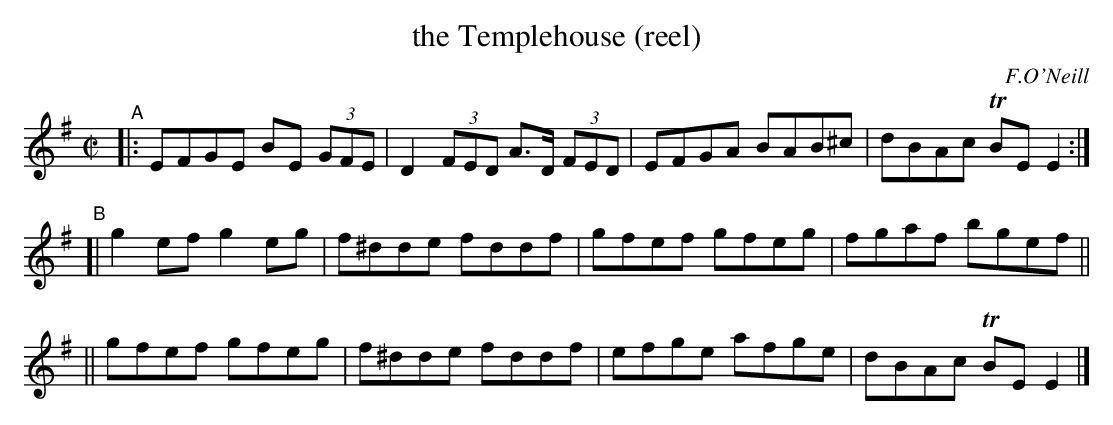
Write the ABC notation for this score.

X:1
T: the Templehouse (reel)
O: F.O'Neill
M: C|
L: 1/8
K: G
"^A"|:\
EFGE BE (3GFE | D2(3FED A>D (3FED | EFGA BAB^c | dBAc TBEE2 :|
"^B"\
[| g2ef g2eg | f^dde fddf | gfef gfeg | fgaf  bgef ||
|| gfef gfeg | f^dde fddf | efge afge | dBAc TBEE2 |]
